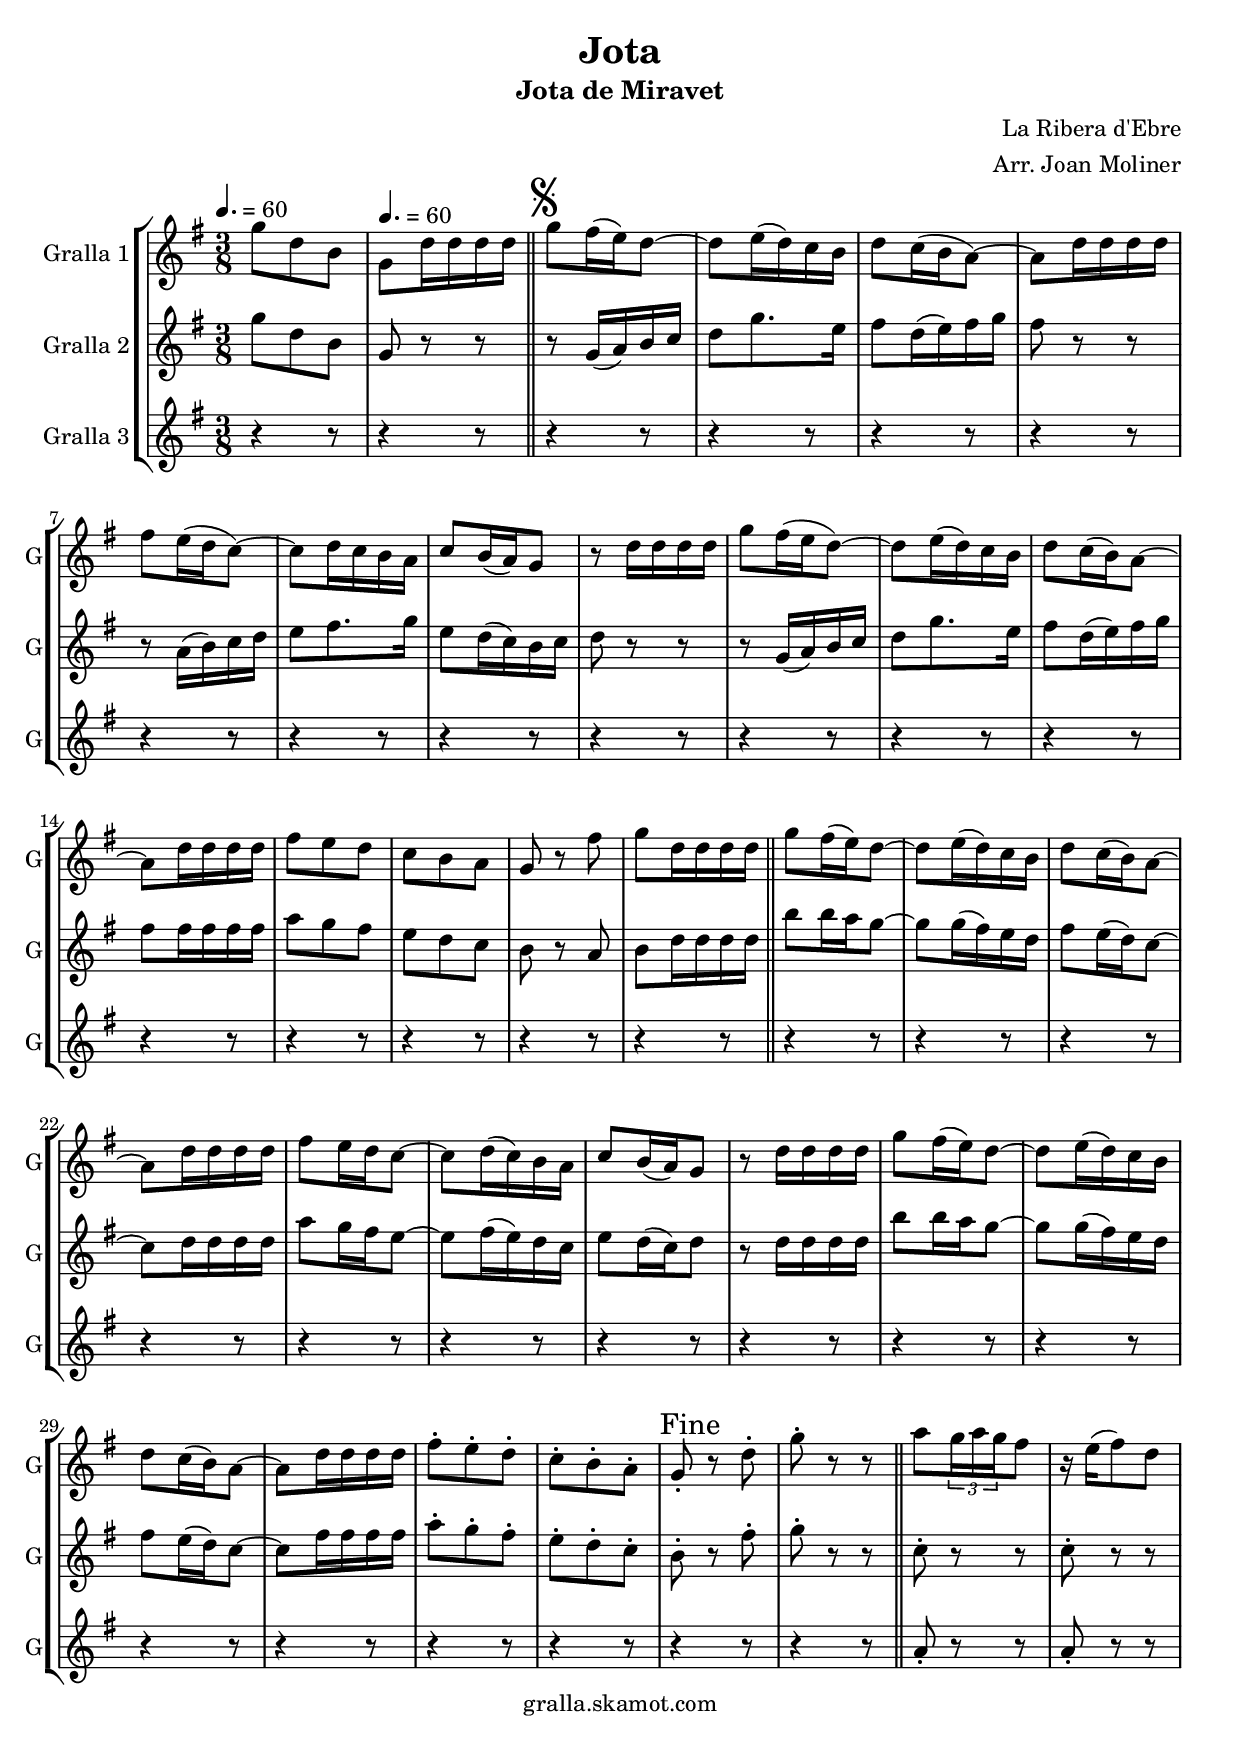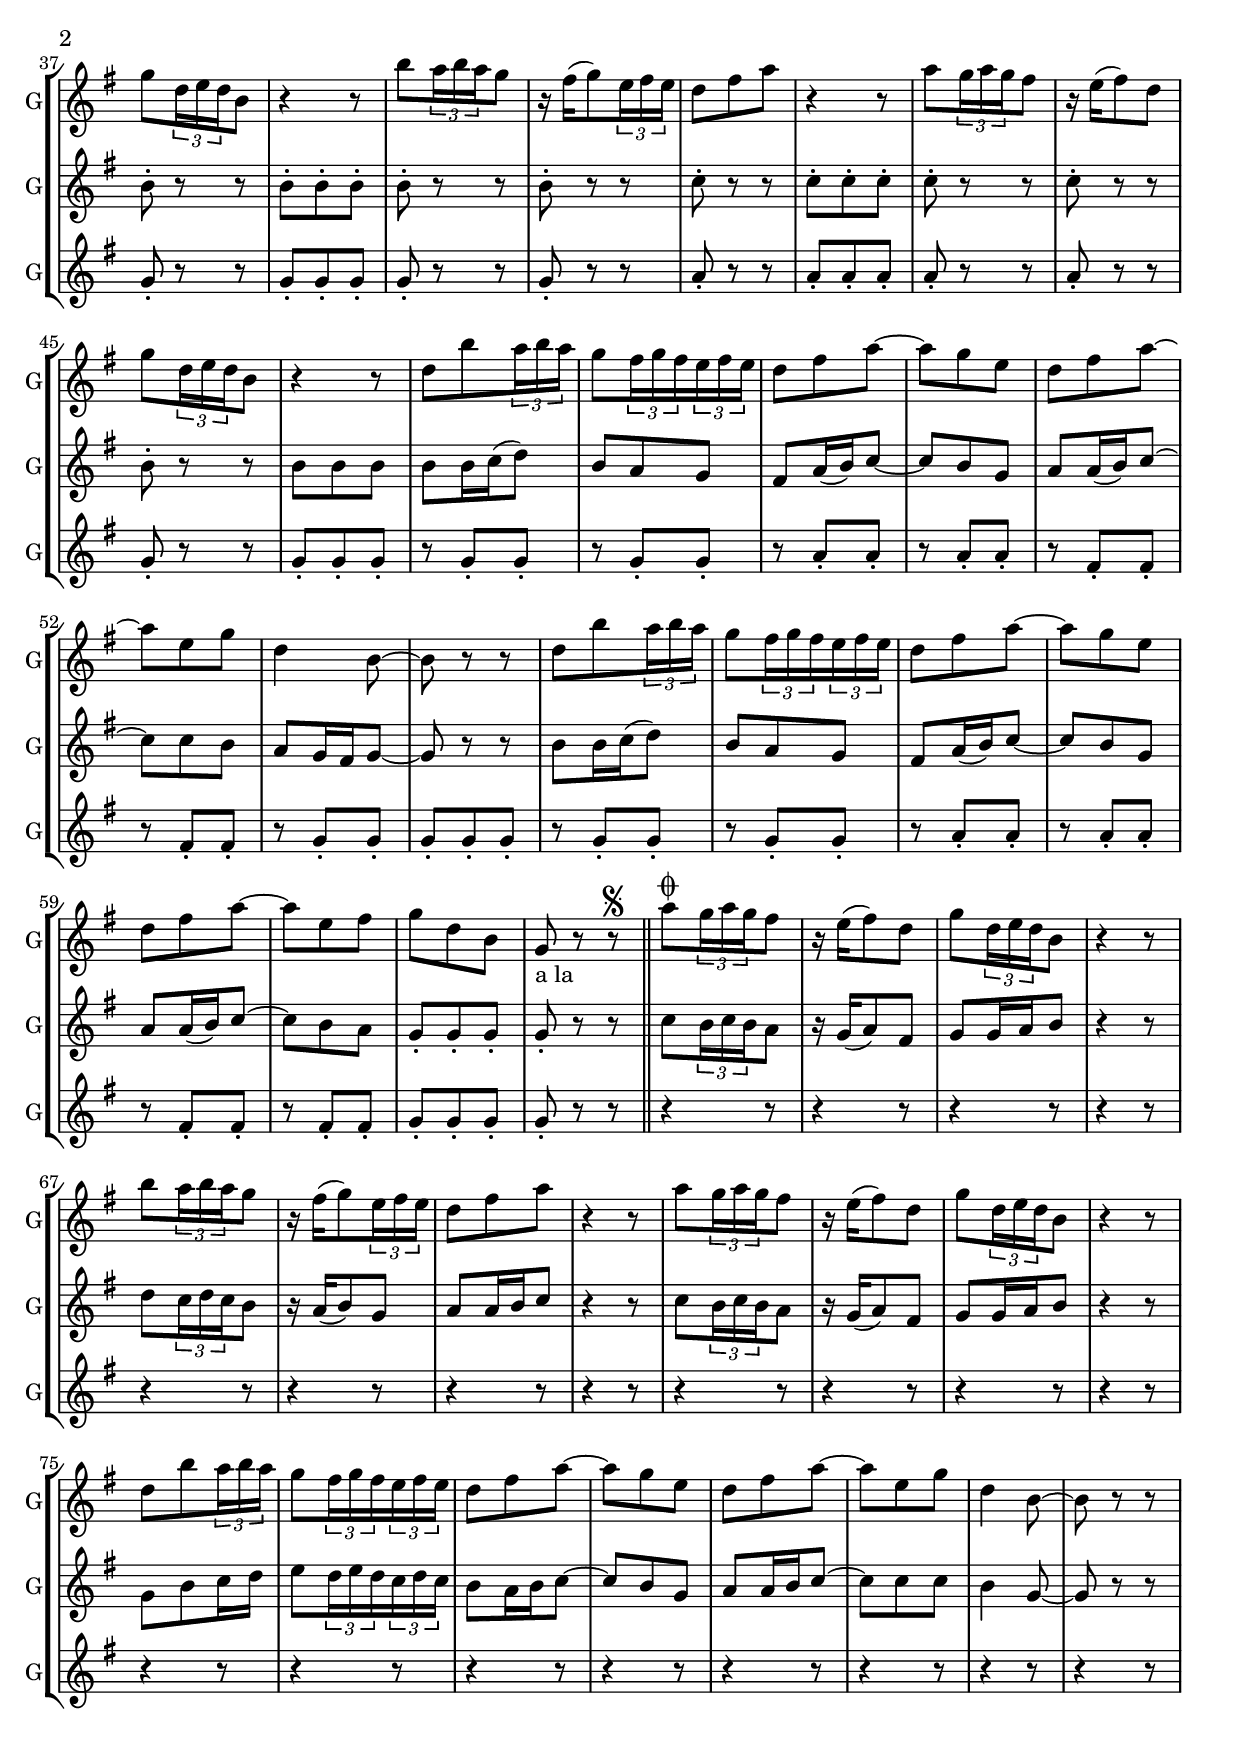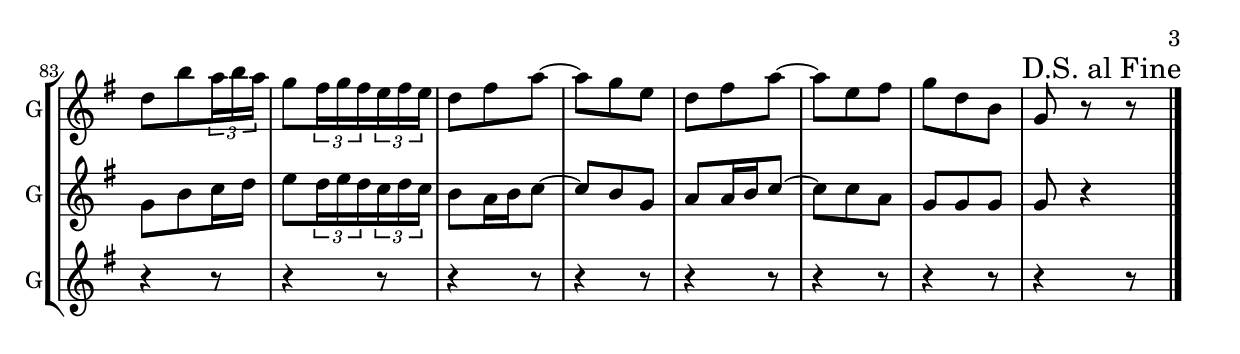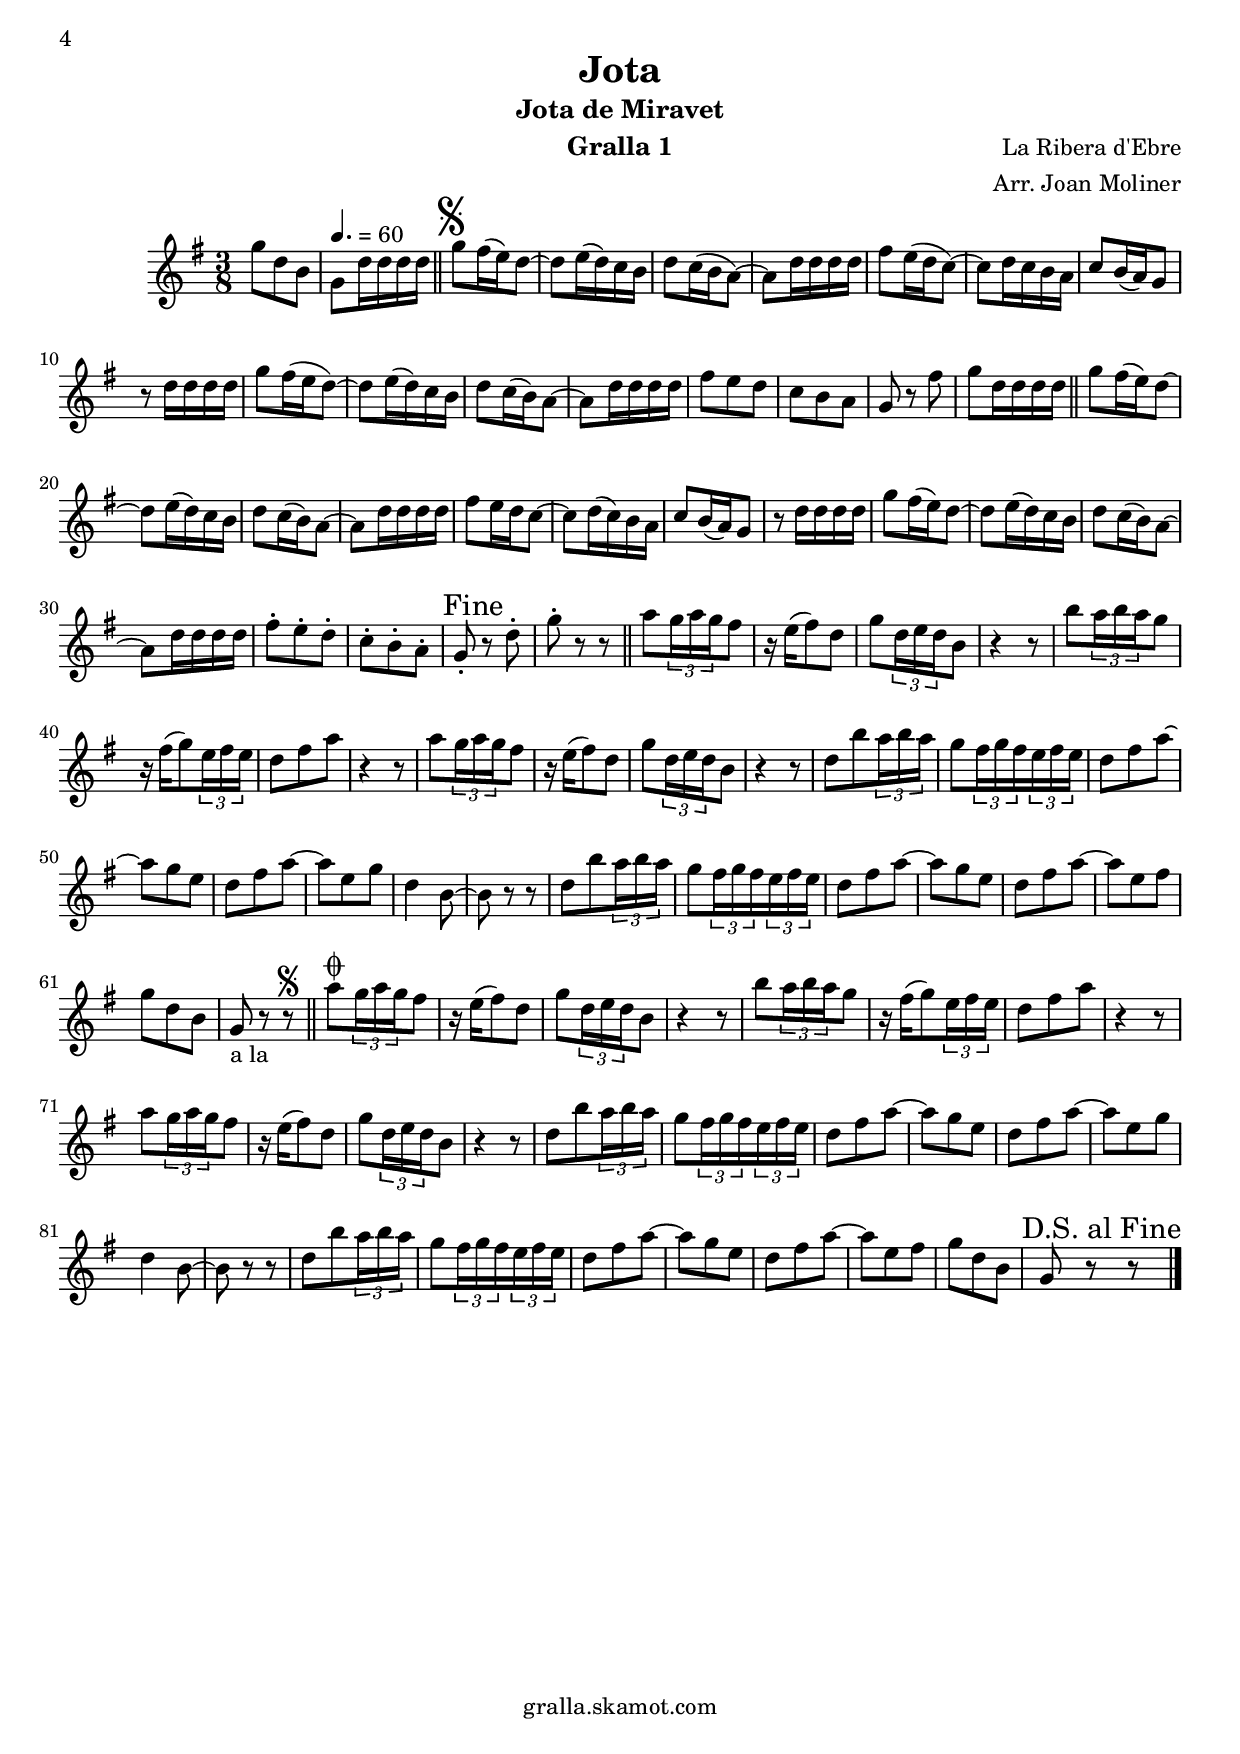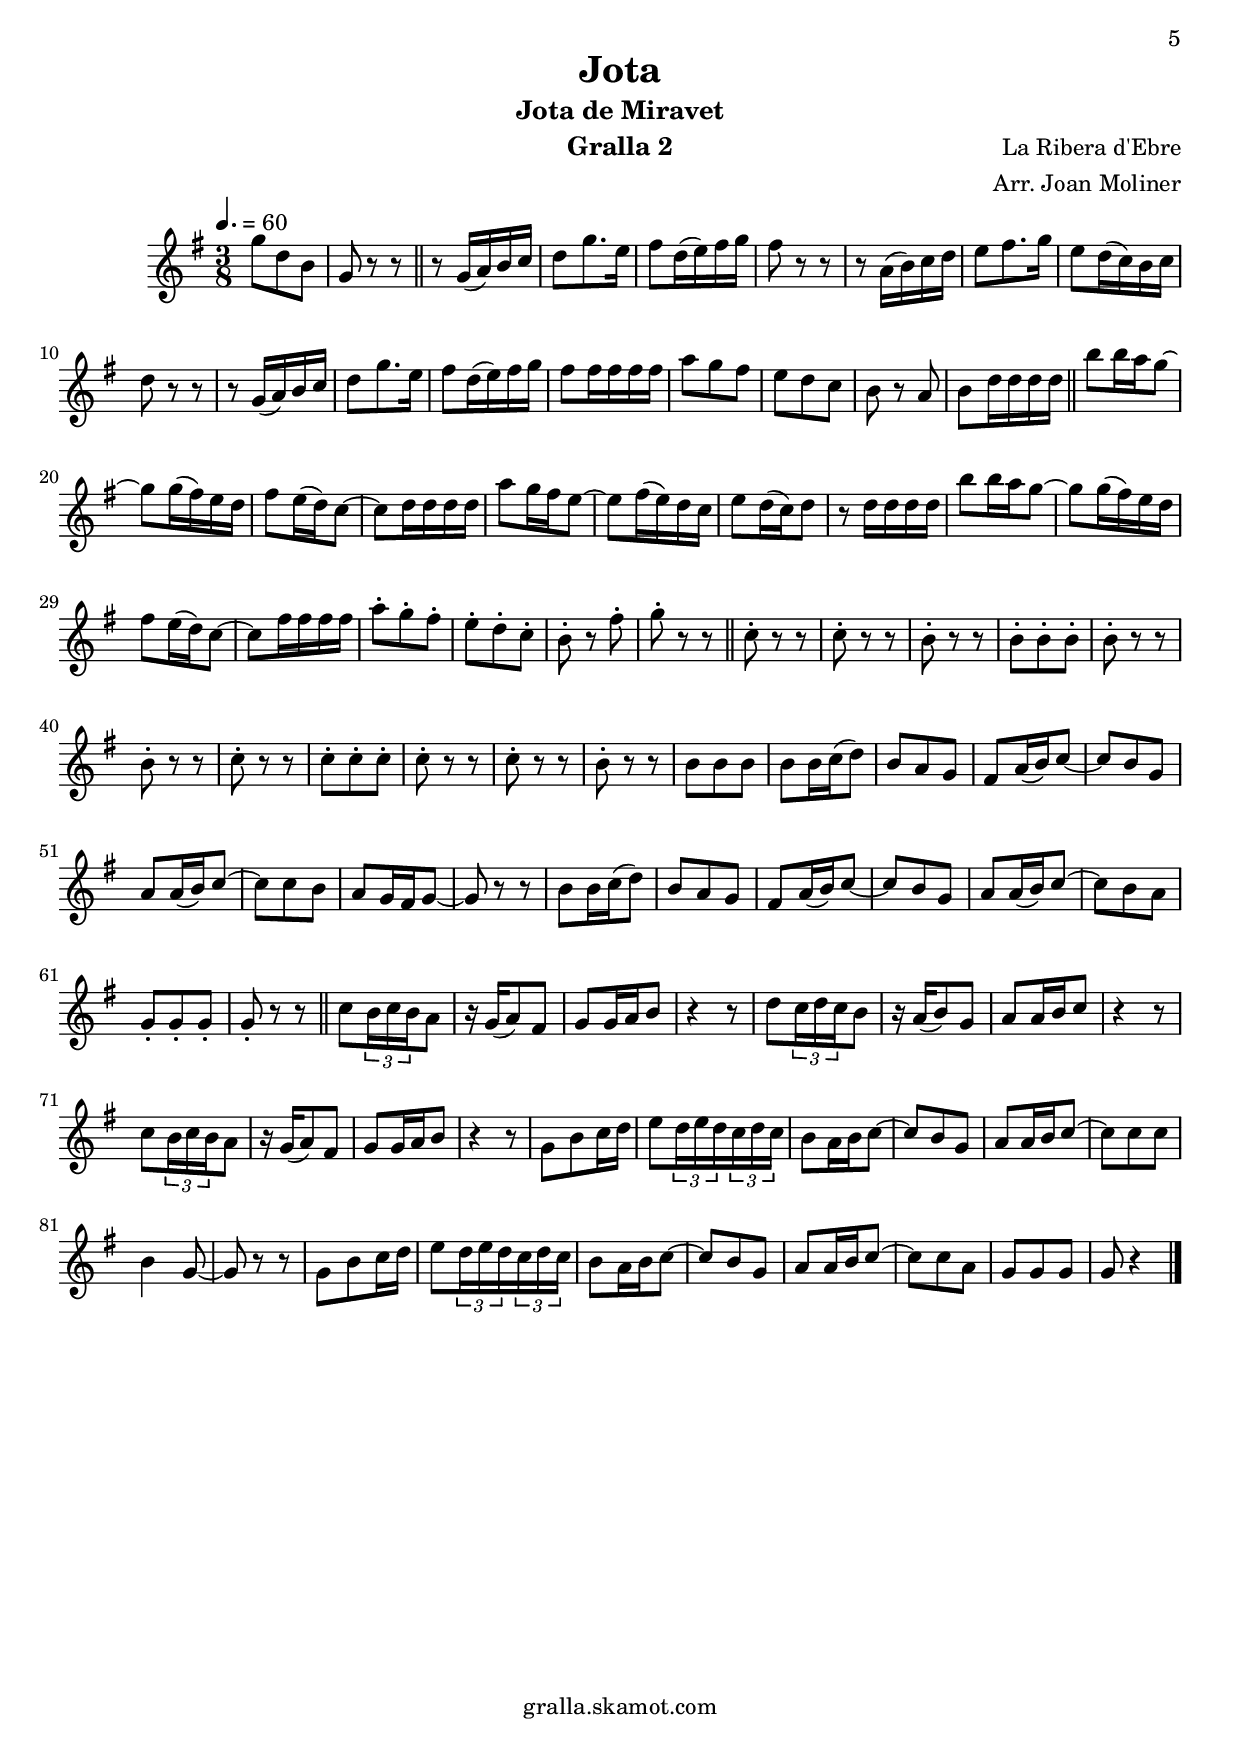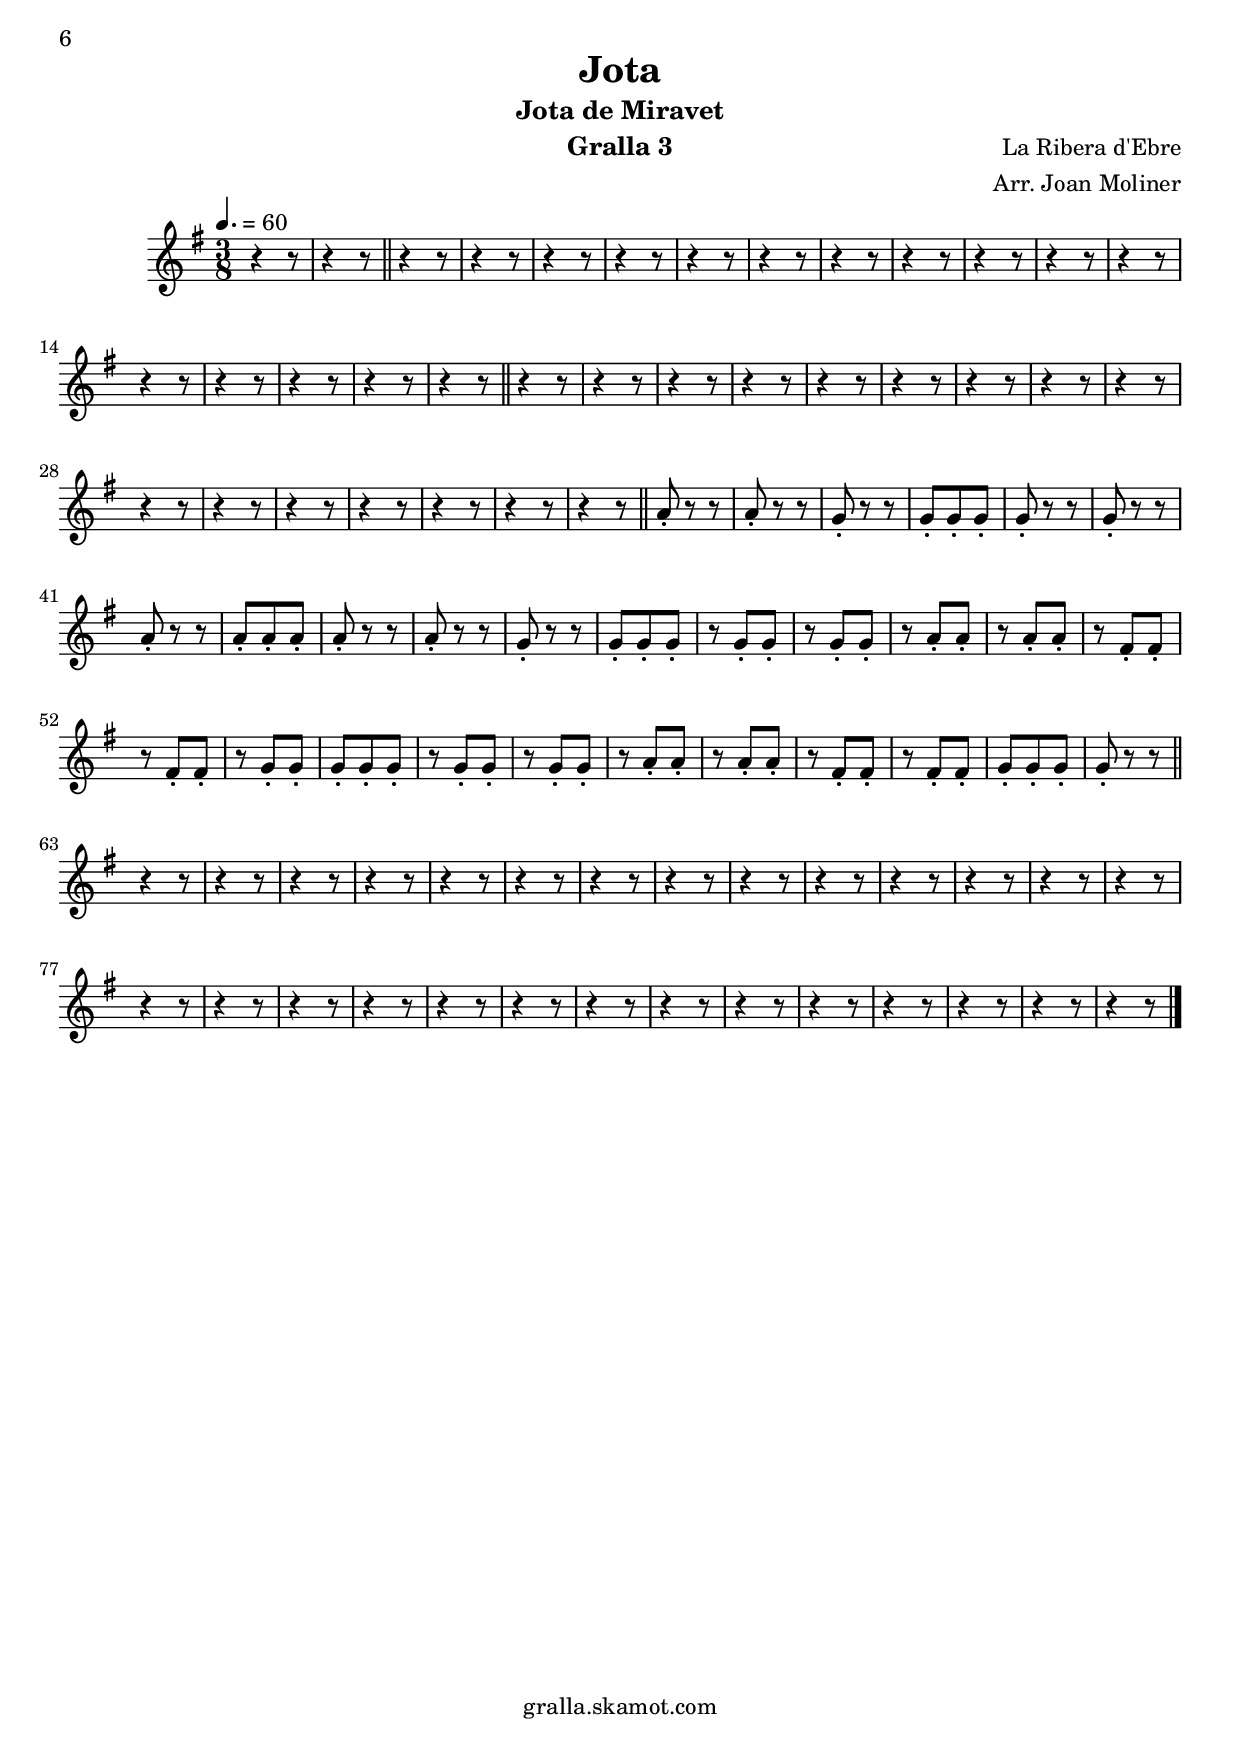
\version "2.16.2"

\header {
  dedication=""
  title="Jota"
  subtitle="Jota de Miravet"
  subsubtitle=""
  poet=""
  meter=""
  piece=""
  composer="La Ribera d'Ebre"
  arranger="Arr. Joan Moliner"
  opus=""
  instrument=""
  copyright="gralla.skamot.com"
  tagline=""
}

liniaroAa =
\relative g''
{
  \clef treble
  \key g \major
  \time 3/8
  g8 d b \tempo 4. = 60  |
  g8 d'16 d d d  \bar "||"
  \mark \markup {\musicglyph #"scripts.segno"} g8 fis16 ( e ) d8 ~  |
  d8 e16 ( d ) c b  |
  %05
  d8 c16 ( b a8 ~ )  |
  a8 d16 d d d  |
  fis8 e16 ( d c8 ~ )  |
  c8 d16 c b a   |
  c8 b16 ( a ) g8  |
  %10
  r8 d'16 d d d  |
  g8 fis16 ( e d8 ~ )  |
  d8 e16 ( d ) c b  |
  d8 c16 ( b ) a8 ~  |
  a8 d16 d d d  |
  %15
  fis8 e d  |
  c8 b a  |
  g8 r fis'  |
  g8 d16 d d d  \bar "||"
  g8 fis16 ( ( e ) ) d8 ~  |
  %20
  d8 e16 ( d ) c b  |
  d8 c16 ( b ) a8 ~  |
  a8 d16 d d d  |
  fis8 e16 d c8 ~   |
  c8 d16 ( c ) b a  |
  %25
  c8 b16 ( a ) g8  |
  r8 d'16 d d d  |
  g8 fis16 ( ( e ) ) d8 ~  |
  d8 e16 ( d ) c b  |
  d8 c16 ( b ) a8 ~  |
  %30
  a8 d16 d d d  |
  fis8-. e-. d-.  |
  c8-. b-. a-.  |
  \mark "Fine" g8-. r d'-.  |
   g8-. r r  \bar "||"
  %35
  a8 \times 2/3 { g16 a g } fis8  |
  r16 e ( fis8 ) d  |
  g8 \times 2/3 { d16 e d } b8  |
  r4 r8  |
  b'8 \times 2/3 { a16 b a } g8  |
  %40
  r16 fis ( g8 ) \times 2/3 { e16 fis e }  |
  d8 fis a  |
  r4 r8  |
  a8 \times 2/3 { g16 a g } fis8  |
  r16 e ( fis8 ) d  |
  %45
  g8 \times 2/3 { d16 e d } b8  |
  r4 r8  |
  d8 b' \times 2/3 { a16 b a }  |
  g8 \times 2/3 { fis16 g fis } \times 2/3 { e fis e }  |
  d8 fis a ~  |
  %50
  a8 g e  |
  d8 fis a ~  |
  a8 e g  |
  d4 b8 ~  |
  b8 r r  |
  %55
  d8 b' \times 2/3 { a16 b a }  |
  g8 \times 2/3 { fis16 g fis } \times 2/3 { e fis e }  |
  d8 fis a ~  |
  a8 g e  |
  d8 fis a ~  |
  %60
  a8 e fis  |
  g8 d b  |
  g8 _"a la " r r \segno  \bar "||"
  a'8 \coda \times 2/3 { g16 a g } fis8  |
  r16 e ( fis8 ) d  |
  %65
  g8 \times 2/3 { d16 e d } b8  |
  r4 r8  |
  b'8 \times 2/3 { a16 b a } g8  |
  r16 fis ( g8 ) \times 2/3 { e16 fis e }  |
  d8 fis a  |
  %70
  r4 r8  |
  a8 \times 2/3 { g16 a g } fis8  |
  r16 e ( fis8 ) d  |
  g8 \times 2/3 { d16 e d } b8  |
  r4 r8  |
  %75
  d8 b' \times 2/3 { a16 b a }  |
  g8 \times 2/3 { fis16 g fis } \times 2/3 { e fis e }  |
  d8 fis a ~  |
  a8 g e  |
  d8 fis a ~  |
  %80
  a8 e g  |
  d4 b8 ~  |
  b8 r r  |
  d8 b' \times 2/3 { a16 b a }  |
  g8 \times 2/3 { fis16 g fis } \times 2/3 { e fis e }  |
  %85
  d8 fis a ~  |
  a8 g e  |
  d8 fis a ~  |
  a8 e fis  |
  g8 d b  |
  %90
  \mark "D.S. al Fine" g8 r r  \bar "|."
}

liniaroAb =
\relative g''
{
  \tempo 4. = 60
  \clef treble
  \key g \major
  \time 3/8
  g8 d b  |
  g8 r r  \bar "||"
  r8 g16 ( a ) b c  |
  d8 g8. e16  |
  %05
  fis8 d16 ( e ) fis g  |
  fis8 r r  |
  r8 a,16 ( b ) c d  |
  e8 fis8. g16  |
  e8 d16 ( c ) b c  |
  %10
  d8 r r  |
  r8 g,16 ( a ) b c  |
  d8 g8. e16  |
  fis8 d16 ( e ) fis g  |
  fis8 fis16 fis fis fis  |
  %15
  a8 g fis  |
  e8 d c  |
  b8 r a  |
  b8 d16 d d d  \bar "||"
  b'8 b16 a g8 ~  |
  %20
  g8 g16 ( fis ) e d  |
  fis8 e16 ( d ) c8 ~  |
  c8 d16 d d d  |
  a'8 g16 fis e8 ~   |
  e8 fis16 ( e ) d c  |
  %25
  e8 d16 ( c ) d8  |
  r8 d16 d d d  |
  b'8 b16 a g8 ~  |
  g8 g16 ( fis ) e d  |
  fis8 e16 ( d ) c8 ~  |
  %30
  c8 fis16 fis fis fis  |
  a8-. g-. fis-.  |
  e8-. d-. c-.  |
  b8-. r fis'-.  |
  g8-. r r  \bar "||"
  %35
  c,8-. r r  |
  c8-. r r  |
  b8-. r r  |
  b8-. b-. b-.  |
  b8-. r r  |
  %40
  b8-. r r  |
  c8-. r r  |
  c8-. c-. c-.  |
  c8-. r r  |
  c8-. r r  |
  %45
  b8-. r r  |
  b8 b b  |
  b8 b16 c ( d8 )  |
  b8 a g  |
  fis8 a16 ( b ) c8 ~  |
  %50
  c8 b g  |
  a8 a16 ( b ) c8 ~  |
  c8 c b  |
  a8 g16 fis g8 ~   |
  g8 r r  |
  %55
  b8 b16 c ( d8 )  |
  b8 a g  |
  fis8 a16 ( b ) c8 ~  |
  c8 b g  |
  a8 a16 ( b ) c8 ~  |
  %60
  c8 b a  |
  g8-. g-. g-.  |
  g8-. r r  \bar "||"
  c8 \times 2/3 { b16 c b } a8  |
  r16 g ( a8 ) fis  |
  %65
  g8 g16 a b8  |
  r4 r8  |
  d8 \times 2/3 { c16 d c } b8  |
  r16 a ( b8 ) g  |
  a8 a16 b c8  |
  %70
  r4 r8  |
  c8 \times 2/3 { b16 c b } a8  |
  r16 g ( a8 ) fis  |
  g8 g16 a b8  |
  r4 r8  |
  %75
  g8 b c16 d  |
  e8 \times 2/3 { d16 e d } \times 2/3 { c d c }  |
  b8 a16 b c8 ~  |
  c8 b g  |
  a8 a16 b c8 ~  |
  %80
  c8 c c  |
  b4 g8 ~  |
  g8 r r  |
  g8 b c16 d  |
  e8 \times 2/3 { d16 e d } \times 2/3 { c d c }  |
  %85
  b8 a16 b c8 ~  |
  c8 b g  |
  a8 a16 b c8 ~  |
  c8 c a  |
  g8 g g  |
  %90
  g8 r4  \bar "|." % kompletite
}

liniaroAc =
\relative a'
{
  \tempo 4. = 60
  \clef treble
  \key g \major
  \time 3/8
  r4 r8  |
  r4 r8  \bar "||"
  r4 r8  |
  r4 r8  |
  %05
  r4 r8  |
  r4 r8  |
  r4 r8  |
  r4 r8  |
  r4 r8  |
  %10
  r4 r8  |
  r4 r8  |
  r4 r8  |
  r4 r8  |
  r4 r8  |
  %15
  r4 r8  |
  r4 r8  |
  r4 r8  |
  r4 r8  \bar "||"
  r4 r8  |
  %20
  r4 r8  |
  r4 r8  |
  r4 r8  |
  r4 r8  |
  r4 r8  |
  %25
  r4 r8  |
  r4 r8  |
  r4 r8  |
  r4 r8  |
  r4 r8  |
  %30
  r4 r8  |
  r4 r8  |
  r4 r8  |
  r4 r8  |
  r4 r8  \bar "||"
  %35
  a8-. r r  |
  a8-. r r  |
  g8-. r r  |
  g8-. g-. g-.  |
  g8-. r r  |
  %40
  g8-. r r  |
  a8-. r r  |
  a8-. a-. a-.  |
  a8-. r r  |
  a8-. r r  |
  %45
  g8-. r r  |
  g8-. g-. g-.  |
  r8 g-. g-.  |
  r8 g-. g-.  |
  r8 a-. a-.  |
  %50
  r8 a-. a-.  |
  r8 fis-. fis-.  |
  r8 fis-. fis-.  |
  r8 g-. g-.  |
  g8-. g-. g-.  |
  %55
  r8 g-. g-.  |
  r8 g-. g-.  |
  r8 a-. a-.  |
  r8 a-. a-.  |
  r8 fis-. fis-.  |
  %60
  r8 fis-. fis-.  |
  g8-. g-. g-.  |
  g8-. r r  \bar "||"
  r4 r8  |
  r4 r8  |
  %65
  r4 r8  |
  r4 r8  |
  r4 r8  |
  r4 r8  |
  r4 r8  |
  %70
  r4 r8  |
  r4 r8  |
  r4 r8  |
  r4 r8  |
  r4 r8  |
  %75
  r4 r8  |
  r4 r8  |
  r4 r8  |
  r4 r8  |
  r4 r8  |
  %80
  r4 r8  |
  r4 r8  |
  r4 r8  |
  r4 r8  |
  r4 r8  |
  %85
  r4 r8  |
  r4 r8  |
  r4 r8  |
  r4 r8  |
  r4 r8  |
  %90
  r4 r8  \bar "|."
}

\bookpart {
  \score {
    \new StaffGroup {
      \override Score.RehearsalMark.self-alignment-X = #LEFT
      <<
        \new Staff \with {instrumentName = #"Gralla 1" shortInstrumentName = #"G"} \liniaroAa
        \new Staff \with {instrumentName = #"Gralla 2" shortInstrumentName = #"G"} \liniaroAb
        \new Staff \with {instrumentName = #"Gralla 3" shortInstrumentName = #"G"} \liniaroAc
      >>
    }
    \layout {}
  }
  \score { \unfoldRepeats
    \new StaffGroup {
      \override Score.RehearsalMark.self-alignment-X = #LEFT
      <<
        \new Staff \with {instrumentName = #"Gralla 1" shortInstrumentName = #"G"} \liniaroAa
        \new Staff \with {instrumentName = #"Gralla 2" shortInstrumentName = #"G"} \liniaroAb
        \new Staff \with {instrumentName = #"Gralla 3" shortInstrumentName = #"G"} \liniaroAc
      >>
    }
    \midi {
      \set Staff.midiInstrument = "oboe"
      \set DrumStaff.midiInstrument = "drums"
    }
  }
}

\bookpart {
  \header {instrument="Gralla 1"}
  \score {
    \new StaffGroup {
      \override Score.RehearsalMark.self-alignment-X = #LEFT
      <<
        \new Staff \liniaroAa
      >>
    }
    \layout {}
  }
  \score { \unfoldRepeats
    \new StaffGroup {
      \override Score.RehearsalMark.self-alignment-X = #LEFT
      <<
        \new Staff \liniaroAa
      >>
    }
    \midi {
      \set Staff.midiInstrument = "oboe"
      \set DrumStaff.midiInstrument = "drums"
    }
  }
}

\bookpart {
  \header {instrument="Gralla 2"}
  \score {
    \new StaffGroup {
      \override Score.RehearsalMark.self-alignment-X = #LEFT
      <<
        \new Staff \liniaroAb
      >>
    }
    \layout {}
  }
  \score { \unfoldRepeats
    \new StaffGroup {
      \override Score.RehearsalMark.self-alignment-X = #LEFT
      <<
        \new Staff \liniaroAb
      >>
    }
    \midi {
      \set Staff.midiInstrument = "oboe"
      \set DrumStaff.midiInstrument = "drums"
    }
  }
}

\bookpart {
  \header {instrument="Gralla 3"}
  \score {
    \new StaffGroup {
      \override Score.RehearsalMark.self-alignment-X = #LEFT
      <<
        \new Staff \liniaroAc
      >>
    }
    \layout {}
  }
  \score { \unfoldRepeats
    \new StaffGroup {
      \override Score.RehearsalMark.self-alignment-X = #LEFT
      <<
        \new Staff \liniaroAc
      >>
    }
    \midi {
      \set Staff.midiInstrument = "oboe"
      \set DrumStaff.midiInstrument = "drums"
    }
  }
}

